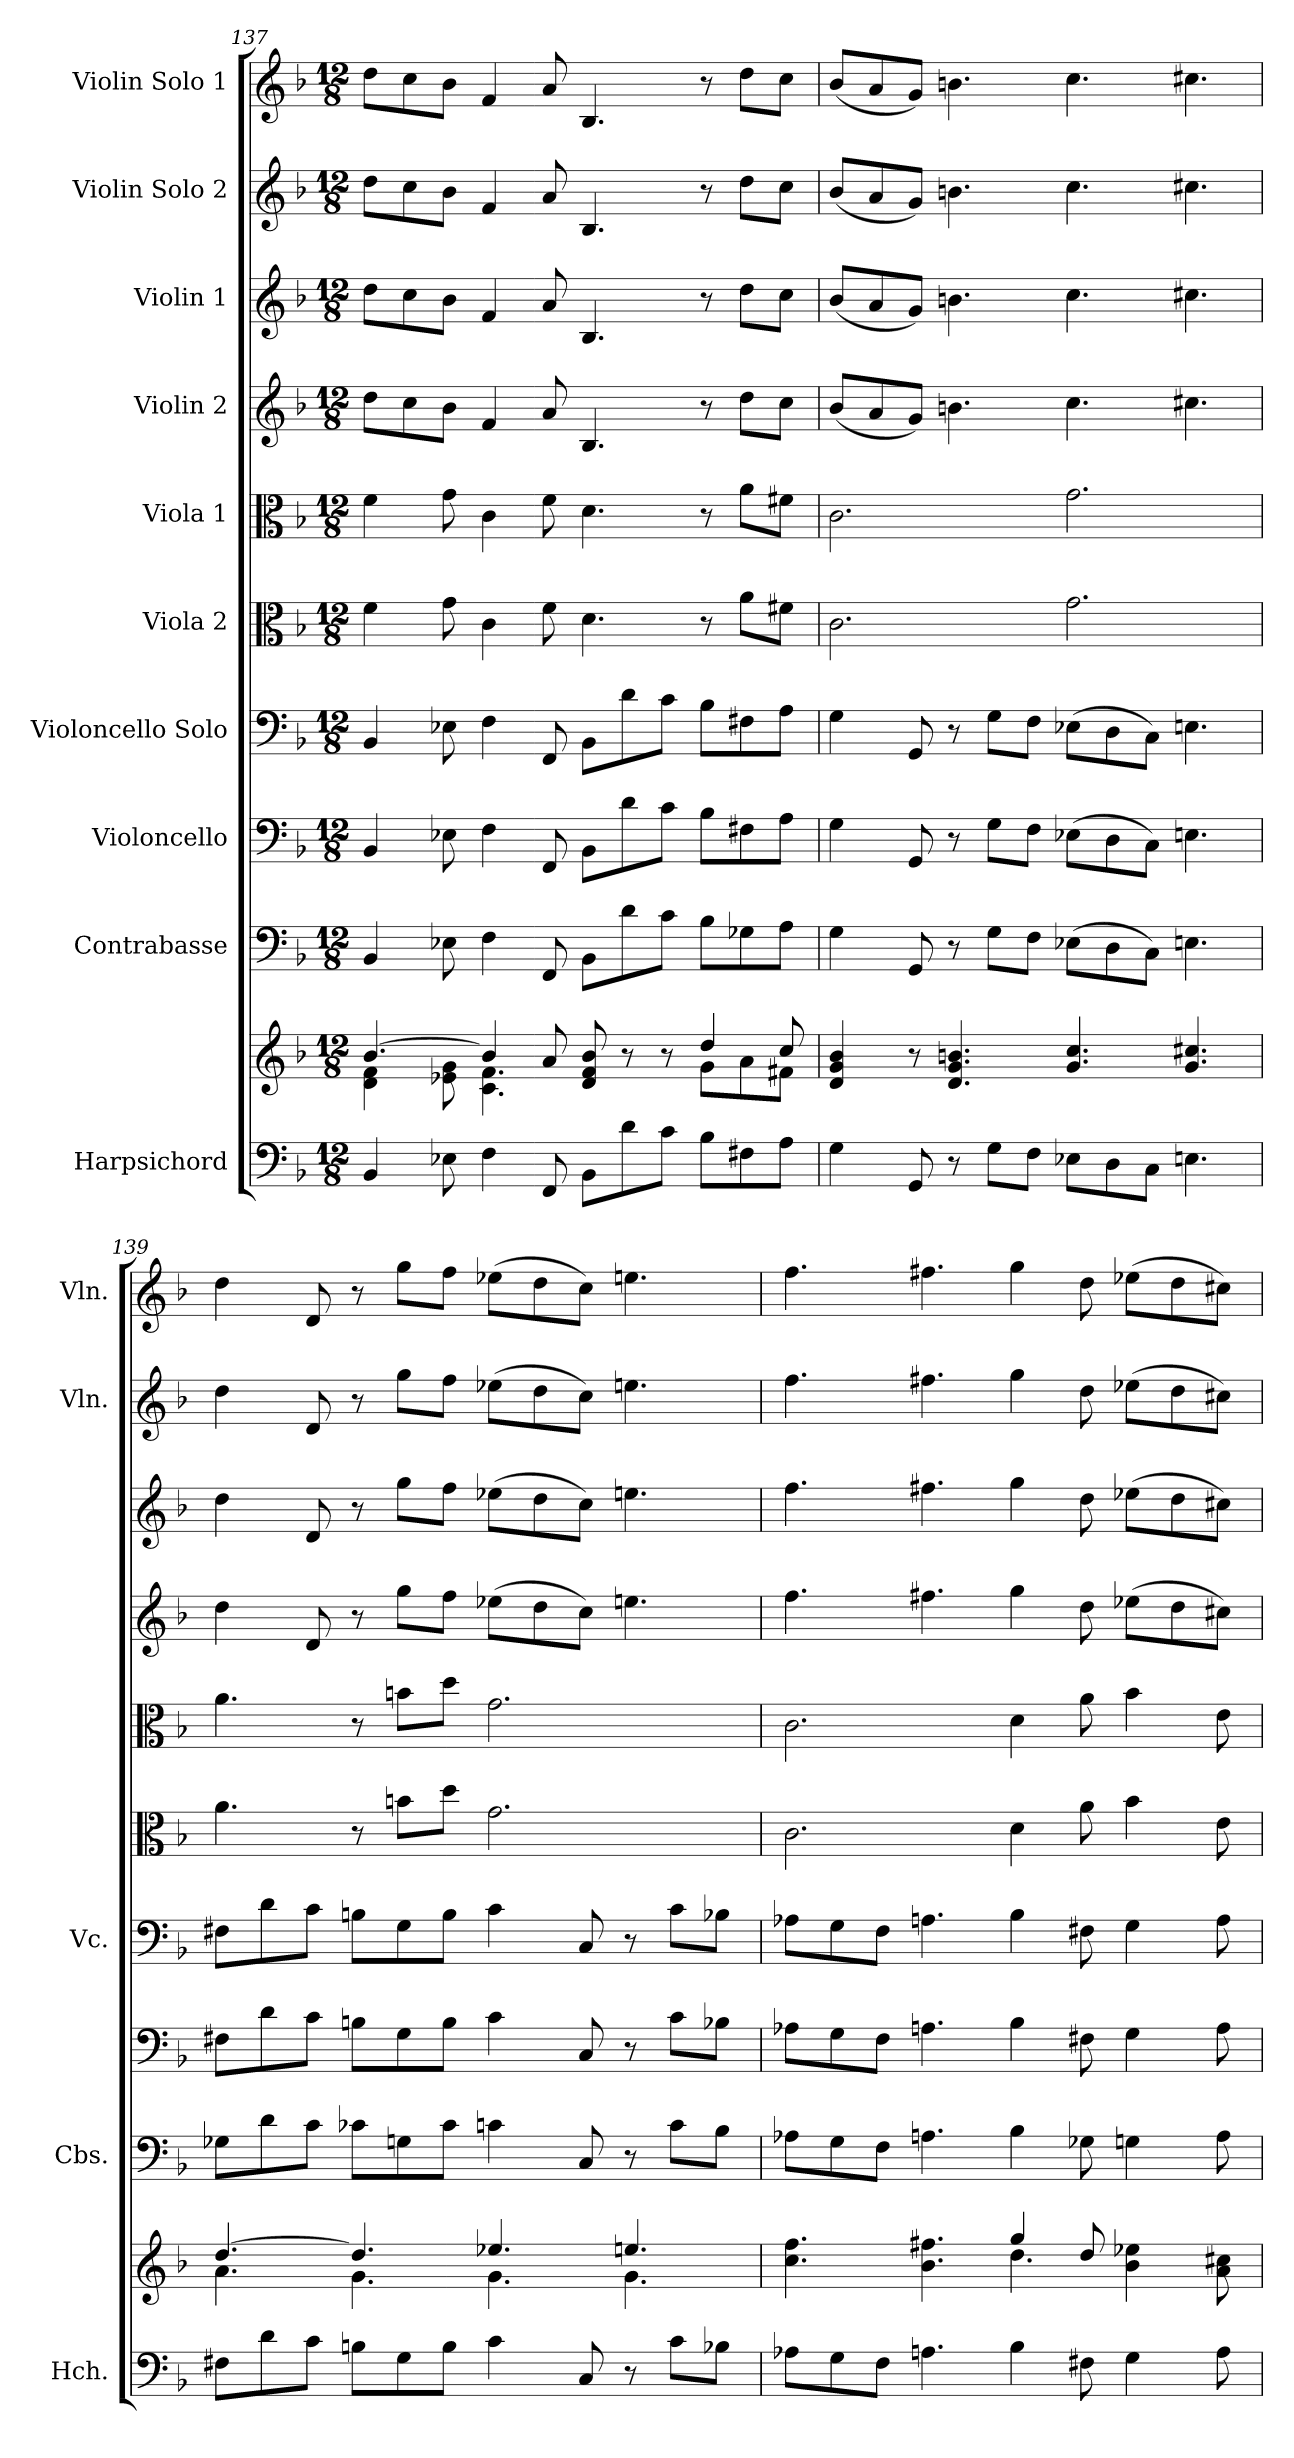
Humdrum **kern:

**kern	**kern	**kern	**kern	**kern	**kern	**kern	**kern	**kern	**kern	**kern
*part10	*part10	*part9	*part8	*part7	*part6	*part5	*part4	*part3	*part2	*part1
*staff11	*staff10	*staff9	*staff8	*staff7	*staff6	*staff5	*staff4	*staff3	*staff2	*staff1
*I"Harpsichord	*	*I"Contrabasse	*I"Violoncello	*I"Violoncello Solo	*I"Viola 2	*I"Viola 1	*I"Violin 2	*I"Violin 1	*I"Violin Solo 2	*I"Violin Solo 1
*I'Hch.	*	*I'Cbs.	*	*I'Vc.	*	*	*	*	*I'Vln.	*I'Vln.
!!LO:LB:g=z
*clefF4	*clefG2	*clefF4	*clefF4	*clefF4	*clefC3	*clefC3	*clefG2	*clefG2	*clefG2	*clefG2
*	*	*ITrd7c12	*	*	*	*	*	*	*	*
*k[b-]	*k[b-]	*k[b-]	*k[b-]	*k[b-]	*k[b-]	*k[b-]	*k[b-]	*k[b-]	*k[b-]	*k[b-]
*M12/8	*M12/8	*M12/8	*M12/8	*M12/8	*M12/8	*M12/8	*M12/8	*M12/8	*M12/8	*M12/8
=137	=137	=137	=137	=137	=137	=137	=137	=137	=137	=137
*	*^	*	*	*	*	*	*	*	*	*
4BB-/	[4.b-/	4d\ 4f\	4BBB-/	4BB-/	4BB-/	4f\	4f\	8dd\L	8dd\L	8dd\L	8dd\L
.	.	.	.	.	.	.	.	8cc\	8cc\	8cc\	8cc\
8E-X\	.	8e-X\ 8g\	8EE-X\	8E-X\	8E-X\	8g\	8g\	8b-\J	8b-\J	8b-\J	8b-\J
4F\	4b-/]	4.c\ 4.f\	4FF\	4F\	4F\	4c\	4c\	4f/	4f/	4f/	4f/
8FF/	8a/	.	8FFF/	8FF/	8FF/	8f\	8f\	8a/	8a/	8a/	8a/
8BB-\L	8d/ 8f/ 8b-/	4.ryy	8BBB-\L	8BB-\L	8BB-\L	4.d\	4.d\	4.B-/	4.B-/	4.B-/	4.B-/
8d\	8r	.	8D\	8d\	8d\	.	.	.	.	.	.
8c\J	8r	.	8C\J	8c\J	8c\J	.	.	.	.	.	.
8B-\L	4dd/	8g\L	8BB-\L	8B-\L	8B-\L	8r	8r	8r	8r	8r	8r
8F#X\	.	8a\	8GG-X\	8F#X\	8F#X\	8a\L	8a\L	8dd\L	8dd\L	8dd\L	8dd\L
8A\J	8cc/	8f#X\J	8AA\J	8A\J	8A\J	8f#X\J	8f#X\J	8cc\J	8cc\J	8cc\J	8cc\J
*	*v	*v	*	*	*	*	*	*	*	*	*
=138	=138	=138	=138	=138	=138	=138	=138	=138	=138	=138
4G\	4d/ 4g/ 4b-/	4GG\	4G\	4G\	2.c\	2.c\	(<8b-/L	(<8b-/L	(<8b-/L	(<8b-/L
.	.	.	.	.	.	.	8a/	8a/	8a/	8a/
8GG/	8r	8GGG/	8GG/	8GG/	.	.	8g/J)	8g/J)	8g/J)	8g/J)
8r	4.d/ 4.g/ 4.bn/	8r	8r	8r	.	.	4.bn\	4.bn\	4.bn\	4.bn\
8G\L	.	8GG\L	8G\L	8G\L	.	.	.	.	.	.
8F\J	.	8FF\J	8F\J	8F\J	.	.	.	.	.	.
8E-X\L	4.g/ 4.cc/	(>8EE-X\L	(>8E-X\L	(>8E-X\L	2.g\	2.g\	4.cc\	4.cc\	4.cc\	4.cc\
8D\	.	8DD\	8D\	8D\	.	.	.	.	.	.
8C\J	.	8CC\J)	8C\J)	8C\J)	.	.	.	.	.	.
4.En\	4.g/ 4.cc#X/	4.EEn\	4.En\	4.En\	.	.	4.cc#X\	4.cc#X\	4.cc#X\	4.cc#X\
=139	=139	=139	=139	=139	=139	=139	=139	=139	=139	=139
*	*^	*	*	*	*	*	*	*	*	*
8F#X\L	[4.dd/	4.a\	8GG-X\L	8F#X\L	8F#X\L	4.a\	4.a\	4dd\	4dd\	4dd\	4dd\
8d\	.	.	8D\	8d\	8d\	.	.	.	.	.	.
8c\J	.	.	8C\J	8c\J	8c\J	.	.	8d/	8d/	8d/	8d/
8Bn\L	4.dd/]	4.g\	8C-X\L	8Bn\L	8Bn\L	8r	8r	8r	8r	8r	8r
8G\	.	.	8GGn\	8G\	8G\	8bn\L	8bn\L	8gg\L	8gg\L	8gg\L	8gg\L
8B\J	.	.	8C-\J	8B\J	8B\J	8dd\J	8dd\J	8ff\J	8ff\J	8ff\J	8ff\J
4c\	4.ee-X/	4.g\	4Cn\	4c\	4c\	2.g\	2.g\	(>8ee-X\L	(>8ee-X\L	(>8ee-X\L	(>8ee-X\L
.	.	.	.	.	.	.	.	8dd\	8dd\	8dd\	8dd\
8C/	.	.	8CC/	8C/	8C/	.	.	8cc\J)	8cc\J)	8cc\J)	8cc\J)
8r	4.een/	4.g\	8r	8r	8r	.	.	4.een\	4.een\	4.een\	4.een\
8c\L	.	.	8C\L	8c\L	8c\L	.	.	.	.	.	.
8B-X\J	.	.	8BB-\J	8B-X\J	8B-X\J	.	.	.	.	.	.
=140	=140	=140	=140	=140	=140	=140	=140	=140	=140	=140	=140
8A-X\L	4.cc\ 4.ff\	2.ryy	8AA-X\L	8A-X\L	8A-X\L	2.c\	2.c\	4.ff\	4.ff\	4.ff\	4.ff\
8G\	.	.	8GG\	8G\	8G\	.	.	.	.	.	.
8F\J	.	.	8FF\J	8F\J	8F\J	.	.	.	.	.	.
4.An\	4.b-\ 4.ff#X\	.	4.AAn\	4.An\	4.An\	.	.	4.ff#X\	4.ff#X\	4.ff#X\	4.ff#X\
4B-\	4.dd\	4gg/	4BB-\	4B-\	4B-\	4d\	4d\	4gg\	4gg\	4gg\	4gg\
8F#X\	.	8dd/	8GG-X\	8F#X\	8F#X\	8a\	8a\	8dd\	8dd\	8dd\	8dd\
4G\	4b-\ 4ee-X\	4.ryy	4GGn\	4G\	4G\	4b-\	4b-\	(>8ee-X\L	(>8ee-X\L	(>8ee-X\L	(>8ee-X\L
.	.	.	.	.	.	.	.	8dd\	8dd\	8dd\	8dd\
8A\	8a\ 8cc#X\	.	8AA\	8A\	8A\	8e\	8e\	8cc#X\J)	8cc#X\J)	8cc#X\J)	8cc#X\J)
*	*v	*v	*	*	*	*	*	*	*	*	*
=	=	=	=	=	=	=	=	=	=	=
*-	*-	*-	*-	*-	*-	*-	*-	*-	*-	*-
